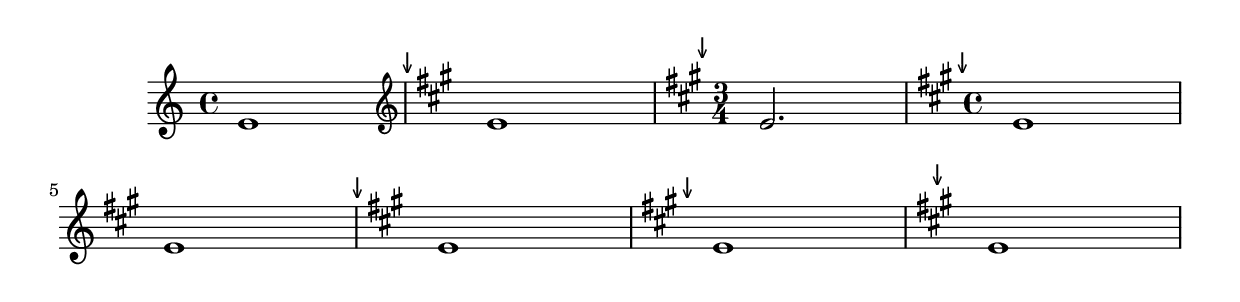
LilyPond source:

%% Do not edit this file; it is auto-generated from LSR http://lsr.dsi.unimi.it
%% This file is in the public domain.
\version "2.11.52"

\header {
  lsrtags = "text"

  texidoc = "
If specified, text marks may be aligned with notation objects other
than bar lines.  These objects include @code{ambitus},
@code{breathing-sign}, @code{clef}, @code{custos}, @code{staff-bar},
@code{left-edge}, @code{key-cancellation}, @code{key-signature}, and
@code{time-signature}.



In such cases, text marks will be horizontally centered above the
object. However this can be changed, as demonstrated on the second line
of this example (in a score with multiple staves, this setting should
be done for all the staves).



"
  doctitle = "Aligning marks with various notation objects"
} % begin verbatim
\relative c' {
  e1
  
  % the RehearsalMark will be centered above the Clef
  \override Score.RehearsalMark #'break-align-symbols = #'(clef)
  \key a \major
  \clef treble
  \mark "↓"
  e
  
  % the RehearsalMark will be centered above the TimeSignature
  \override Score.RehearsalMark #'break-align-symbols = #'(time-signature)
  \key a \major
  \clef treble
  \time 3/4
  \mark "↓"
  e2.
  
  % the RehearsalMark will be centered above the KeySignature
  \override Score.RehearsalMark #'break-align-symbols = #'(key-signature)
  \key a \major
  \clef treble
  \time 4/4
  \mark "↓"
  e1

  \break
  e
  
  % the RehearsalMark will be aligned with the left edge of the KeySignature
  \once \override Score.KeySignature #'break-align-anchor-alignment = #LEFT
  \mark "↓"
  \key a \major
  e
  
  % the RehearsalMark will be aligned with the right edge of the KeySignature
  \once \override Score.KeySignature #'break-align-anchor-alignment = #RIGHT
  \key a \major
  \mark "↓"
  e
  
  % the RehearsalMark will be aligned with the left edge of the KeySignature
  % and then shifted right by 1 unit.
  \once \override Score.KeySignature #'break-align-anchor = #1
  \key a \major
  \mark "↓"
  e1
}
